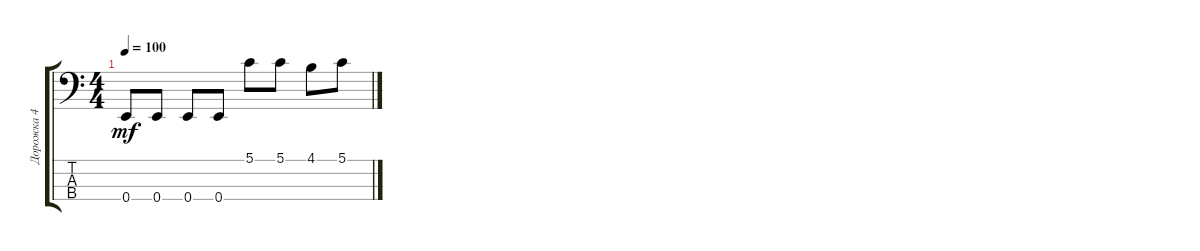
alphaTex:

\track ("Дорожка 4" "Дорожка 4") {instrument electricbasspick}
\staff {score tabs}
\tuning (G2 D2 A1 E1) {hide}
\ts (4 4)
\tempo 100
\clef f4
\ks c
0.4.8{dy mf} 0.4.8 0.4.8 0.4.8 5.1.8 5.1.8 4.1.8 5.1.8
